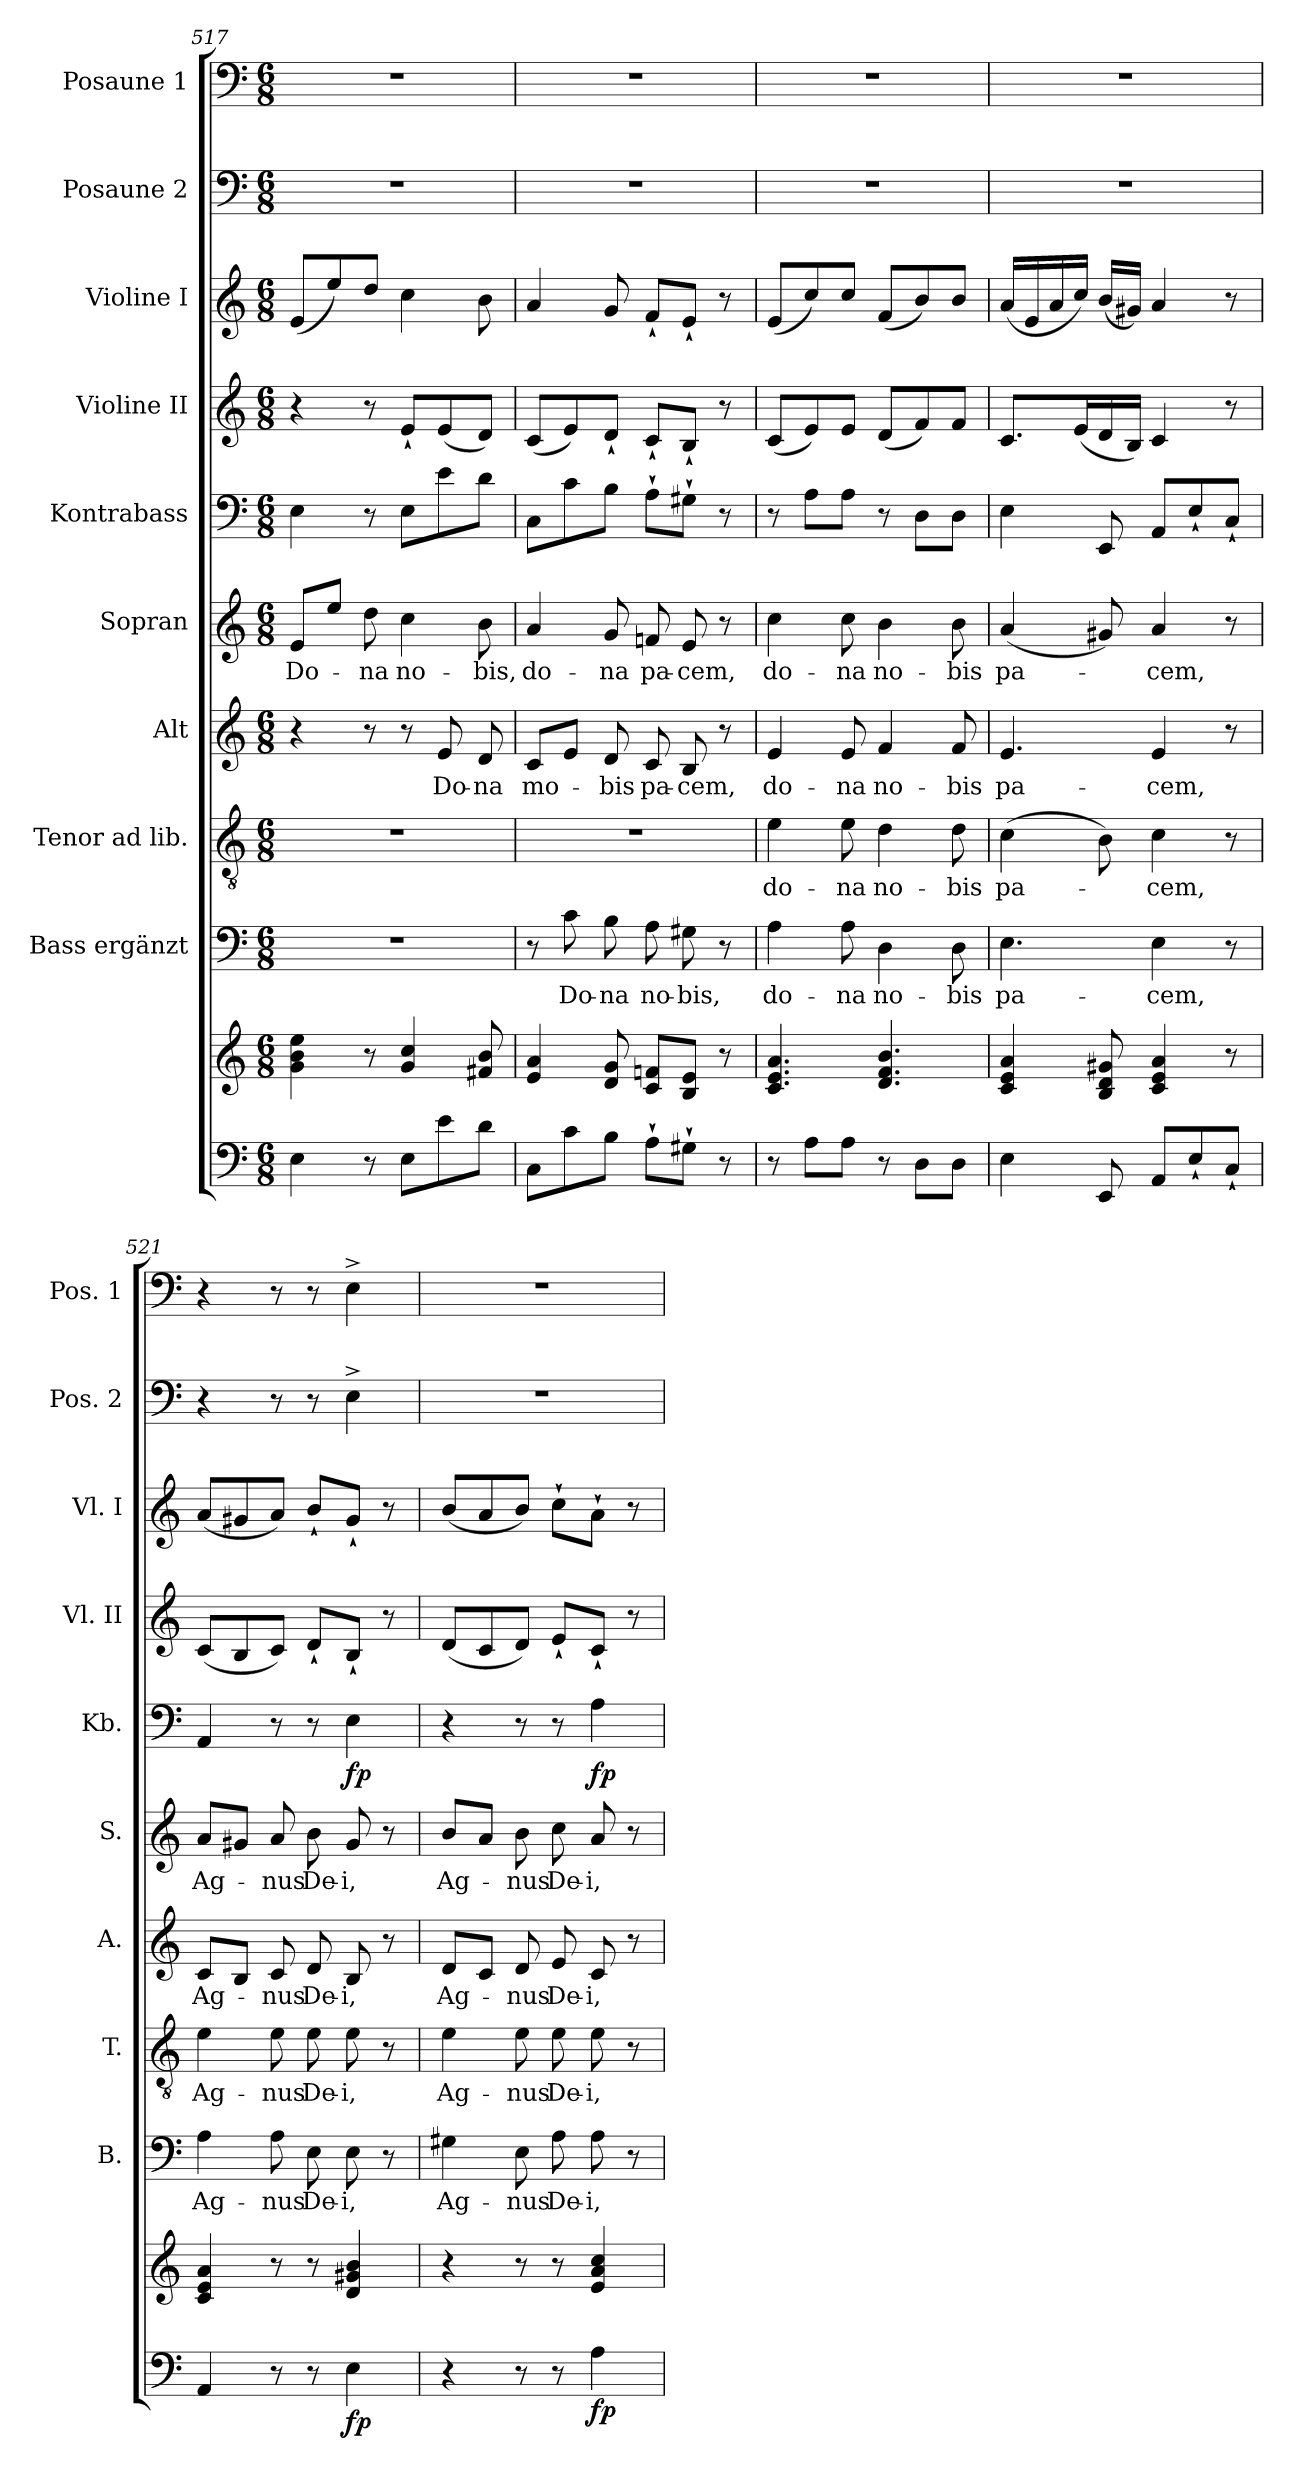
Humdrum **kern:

**kern	**kern	**dynam	**kern	**text	**kern	**text	**kern	**text	**kern	**text	**kern	**dynam	**kern	**kern	**kern	**kern
*part10	*part10	*part10	*part9	*part9	*part8	*part8	*part7	*part7	*part6	*part6	*part5	*part5	*part4	*part3	*part2	*part1
*staff11	*staff10	*staff10/11	*staff9	*staff9	*staff8	*staff8	*staff7	*staff7	*staff6	*staff6	*staff5	*staff5	*staff4	*staff3	*staff2	*staff1
*	*	*	*I"Bass ergänzt	*	*I"Tenor ad lib.	*	*I"Alt	*	*I"Sopran	*	*I"Kontrabass	*	*I"Violine II	*I"Violine I	*I"Posaune 2	*I"Posaune 1
*	*	*	*I'B.	*	*I'T.	*	*I'A.	*	*I'S.	*	*I'Kb.	*	*I'Vl. II	*I'Vl. I	*I'Pos. 2	*I'Pos. 1
*clefF4	*clefG2	*	*clefF4	*	*clefGv2	*	*clefG2	*	*clefG2	*	*clefF4	*	*clefG2	*clefG2	*clefF4	*clefF4
*	*	*	*	*	*	*	*	*	*	*	*ITrd7c12	*	*	*	*	*
*k[]	*k[]	*	*k[]	*	*k[]	*	*k[]	*	*k[]	*	*k[]	*	*k[]	*k[]	*k[]	*k[]
*C:	*C:	*	*C:	*	*C:	*	*C:	*	*C:	*	*C:	*	*C:	*C:	*C:	*C:
*M6/8	*M6/8	*	*M6/8	*	*M6/8	*	*M6/8	*	*M6/8	*	*M6/8	*	*M6/8	*M6/8	*M6/8	*M6/8
=517	=517	=517	=517	=517	=517	=517	=517	=517	=517	=517	=517	=517	=517	=517	=517	=517
!	!	!	!	!	!	!	!	!	!	!LO:LY:b	!	!	!	!	!	!
4E\	4g\ 4b\ 4ee\	.	2.r	.	2.r	.	4r	.	8e/L	Do-	4EE\	.	4r	(<8e/L	2.r	2.r
.	.	.	.	.	.	.	.	.	8ee/J	.	.	.	.	8ee/)	.	.
!	!	!	!	!	!	!	!	!	!	!LO:LY:b	!	!	!	!	!	!
8r	8r	.	.	.	.	.	8r	.	8dd\	-na	8r	.	8r	8dd/J	.	.
!	!	!	!	!	!	!	!	!	!	!LO:LY:b	!	!	!	!	!	!
8E\L	4g/ 4cc/	.	.	.	.	.	8r	.	4cc\	no-	8EE\L	.	8e`</L	4cc\	.	.
!	!	!	!	!	!	!	!	!LO:LY:b	!	!	!	!	!	!	!	!
8e\	.	.	.	.	.	.	8e/	Do-	.	.	8E\	.	(<8e/	.	.	.
!	!	!	!	!	!	!	!	!LO:LY:b	!	!LO:LY:b	!	!	!	!	!	!
8d\J	8f#X/ 8b/	.	.	.	.	.	8d/	-na	8b\	-bis,	8D\J	.	8d/J)	8b\	.	.
!!LO:PB:g=z
=518	=518	=518	=518	=518	=518	=518	=518	=518	=518	=518	=518	=518	=518	=518	=518	=518
!	!	!	!	!	!	!	!	!LO:LY:b	!	!LO:LY:b	!	!	!	!	!	!
8C\L	4e/ 4a/	.	8r	.	2.r	.	8c/L	mo-	4a/	do-	8CC\L	.	(<8c/L	4a/	2.r	2.r
!	!	!	!	!LO:LY:b	!	!	!	!	!	!	!	!	!	!	!	!
8c\	.	.	8c\	Do-	.	.	8e/J	.	.	.	8C\	.	8e/)	.	.	.
!	!	!	!	!LO:LY:b	!	!	!	!LO:LY:b	!	!LO:LY:b	!	!	!	!	!	!
8B\J	8d/ 8g/	.	8B\	-na	.	.	8d/	-bis	8g/	-na	8BB\J	.	8d`</J	8g/	.	.
!	!	!	!	!LO:LY:b	!	!	!	!LO:LY:b	!	!LO:LY:b	!	!	!	!	!	!
8A`>\L	8c/ 8fn/L	.	8A\	no-	.	.	8c/	pa-	8fn/	pa-	8AA`>\L	.	8c`</L	8f`</L	.	.
!	!	!	!	!LO:LY:b	!	!	!	!LO:LY:b	!	!LO:LY:b	!	!	!	!	!	!
8G#X`>\J	8B/ 8e/J	.	8G#X\	-bis,	.	.	8B/	-cem,	8e/	-cem,	8GG#X`>\J	.	8B`</J	8e`</J	.	.
8r	8r	.	8r	.	.	.	8r	.	8r	.	8r	.	8r	8r	.	.
=519	=519	=519	=519	=519	=519	=519	=519	=519	=519	=519	=519	=519	=519	=519	=519	=519
!	!	!	!	!LO:LY:b	!	!LO:LY:b	!	!LO:LY:b	!	!LO:LY:b	!	!	!	!	!	!
8r	4.c/ 4.e/ 4.a/	.	4A\	do-	4e\	do-	4e/	do-	4cc\	do-	8r	.	(<8c/L	(<8e/L	2.r	2.r
8A\L	.	.	.	.	.	.	.	.	.	.	8AA\L	.	8e/)	8cc/)	.	.
!	!	!	!	!LO:LY:b	!	!LO:LY:b	!	!LO:LY:b	!	!LO:LY:b	!	!	!	!	!	!
8A\J	.	.	8A\	-na	8e\	-na	8e/	-na	8cc\	-na	8AA\J	.	8e/J	8cc/J	.	.
!	!	!	!	!LO:LY:b	!	!LO:LY:b	!	!LO:LY:b	!	!LO:LY:b	!	!	!	!	!	!
8r	4.d/ 4.f/ 4.b/	.	4D\	no-	4d\	no-	4f/	no-	4b\	no-	8r	.	(<8d/L	(<8f/L	.	.
8D\L	.	.	.	.	.	.	.	.	.	.	8DD\L	.	8f/)	8b/)	.	.
!	!	!	!	!LO:LY:b	!	!LO:LY:b	!	!LO:LY:b	!	!LO:LY:b	!	!	!	!	!	!
8D\J	.	.	8D\	-bis	8d\	-bis	8f/	-bis	8b\	-bis	8DD\J	.	8f/J	8b/J	.	.
=520	=520	=520	=520	=520	=520	=520	=520	=520	=520	=520	=520	=520	=520	=520	=520	=520
!	!	!	!	!LO:LY:b	!	!LO:LY:b	!	!LO:LY:b	!	!LO:LY:b	!	!	!	!	!	!
4E\	4c/ 4e/ 4a/	.	4.E\	pa-	(>4c\	pa-	4.e/	pa-	(<4a/	pa-	4EE\	.	8.c/L	(<16a/LL	2.r	2.r
.	.	.	.	.	.	.	.	.	.	.	.	.	.	16e/	.	.
.	.	.	.	.	.	.	.	.	.	.	.	.	.	16a/	.	.
.	.	.	.	.	.	.	.	.	.	.	.	.	(<16e/L	16cc/JJ)	.	.
8EE/	8B/ 8d/ 8g#X/	.	.	.	8B\)	.	.	.	8g#X/)	.	8EEE/	.	16d/	(<16b/LL	.	.
.	.	.	.	.	.	.	.	.	.	.	.	.	16B/JJ)	16g#X/JJ)	.	.
!	!	!	!	!LO:LY:b	!	!LO:LY:b	!	!LO:LY:b	!	!LO:LY:b	!	!	!	!	!	!
8AA/L	4c/ 4e/ 4a/	.	4E\	-cem,	4c\	-cem,	4e/	-cem,	4a/	-cem,	8AAA/L	.	4c/	4a/	.	.
8E`</	.	.	.	.	.	.	.	.	.	.	8EE`</	.	.	.	.	.
8C`</J	8r	.	8r	.	8r	.	8r	.	8r	.	8CC`</J	.	8r	8r	.	.
=521	=521	=521	=521	=521	=521	=521	=521	=521	=521	=521	=521	=521	=521	=521	=521	=521
!	!	!	!	!LO:LY:b	!	!LO:LY:b	!	!LO:LY:b	!	!LO:LY:b	!	!	!	!	!	!
4AA/	4c/ 4e/ 4a/	.	4A\	Ag-	4e\	Ag-	8c/L	Ag-	8a/L	Ag-	4AAA/	.	(<8c/L	(<8a/L	4r	4r
.	.	.	.	.	.	.	8B/J	.	8g#X/J	.	.	.	8B/	8g#X/	.	.
!	!	!	!	!LO:LY:b	!	!LO:LY:b	!	!LO:LY:b	!	!LO:LY:b	!	!	!	!	!	!
8r	8r	.	8A\	-nus	8e\	-nus	8c/	-nus	8a/	-nus	8r	.	8c/J)	8a/J)	8r	8r
!	!	!	!	!LO:LY:b	!	!LO:LY:b	!	!LO:LY:b	!	!LO:LY:b	!	!	!	!	!	!
8r	8r	.	8E\	De-	8e\	De-	8d/	De-	8b\	De-	8r	.	8d`</L	8b`</L	8r	8r
!	!	!LO:DY:b=2	!	!LO:LY:b	!	!LO:LY:b	!	!LO:LY:b	!	!LO:LY:b	!	!LO:DY:b	!	!	!	!
4E\	4d/ 4g#X/ 4b/	fp	8E\	-i,	8e\	-i,	8B/	-i,	8g#/	-i,	4EE\	fp	8B`</J	8g#`</J	4E^>\	4E^>\
.	.	.	8r	.	8r	.	8r	.	8r	.	.	.	8r	8r	.	.
!!LO:PB:g=z
=522	=522	=522	=522	=522	=522	=522	=522	=522	=522	=522	=522	=522	=522	=522	=522	=522
!	!	!	!	!LO:LY:b	!	!LO:LY:b	!	!LO:LY:b	!	!LO:LY:b	!	!	!	!	!	!
4r	4r	.	4G#X\	Ag-	4e\	Ag-	8d/L	Ag-	8b/L	Ag-	4r	.	(<8d/L	(<8b/L	2.r	2.r
.	.	.	.	.	.	.	8c/J	.	8a/J	.	.	.	8c/	8a/	.	.
!	!	!	!	!LO:LY:b	!	!LO:LY:b	!	!LO:LY:b	!	!LO:LY:b	!	!	!	!	!	!
8r	8r	.	8E\	-nus	8e\	-nus	8d/	-nus	8b\	-nus	8r	.	8d/J)	8b/J)	.	.
!	!	!	!	!LO:LY:b	!	!LO:LY:b	!	!LO:LY:b	!	!LO:LY:b	!	!	!	!	!	!
8r	8r	.	8A\	De-	8e\	De-	8e/	De-	8cc\	De-	8r	.	8e`</L	8cc`>\L	.	.
!	!	!LO:DY:b=2	!	!LO:LY:b	!	!LO:LY:b	!	!LO:LY:b	!	!LO:LY:b	!	!LO:DY:b	!	!	!	!
4A\	4e/ 4a/ 4cc/	fp	8A\	-i,	8e\	-i,	8c/	-i,	8a/	-i,	4AA\	fp	8c`</J	8a`>\J	.	.
.	.	.	8r	.	8r	.	8r	.	8r	.	.	.	8r	8r	.	.
=	=	=	=	=	=	=	=	=	=	=	=	=	=	=	=	=
*-	*-	*-	*-	*-	*-	*-	*-	*-	*-	*-	*-	*-	*-	*-	*-	*-
